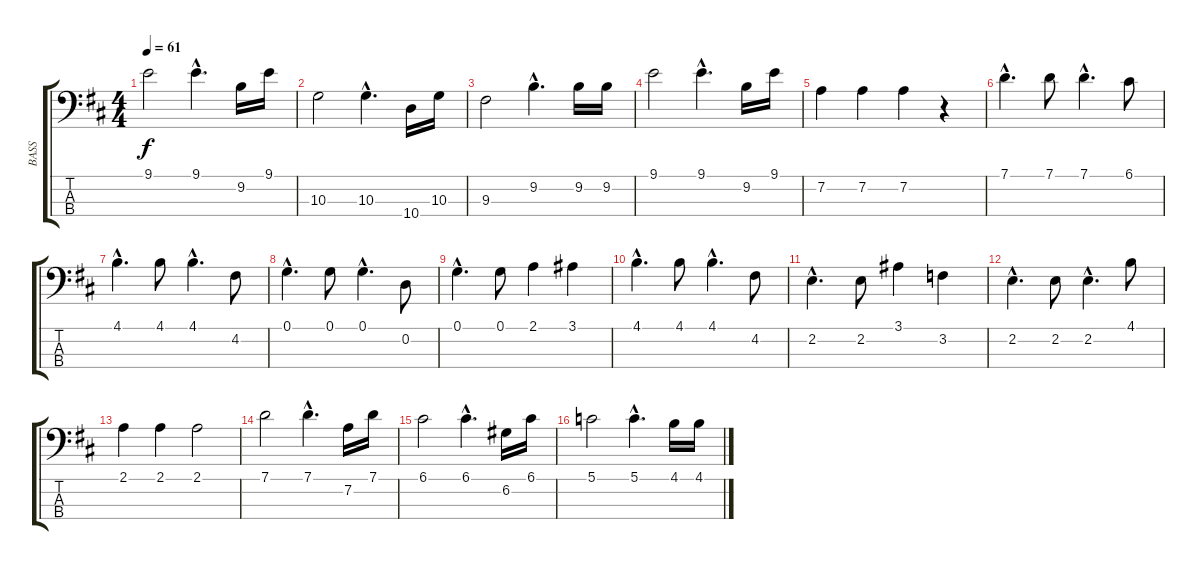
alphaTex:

\track ("BASS" "BASS") {instrument electricbassfinger}
\staff {score tabs}
\tuning (G2 D2 A1 E1) {hide}
\ts (4 4)
\tempo 61
\clef f4
\ks d
9.1.2{dy f} 9.1{hac}.4{d} 9.2.16 9.1.16 |
10.3.2 10.3{hac}.4{d} 10.4.16 10.3.16 |
9.3.2 9.2{hac}.4{d} 9.2.16 9.2.16 |
9.1.2 9.1{hac}.4{d} 9.2.16 9.1.16 |
7.2.4 7.2.4 7.2.4 r.4 |
7.1{hac}.4{d} 7.1.8 7.1{hac}.4{d} 6.1.8 |
4.1{hac}.4{d} 4.1.8 4.1{hac}.4{d} 4.2.8 |
0.1{hac}.4{d} 0.1.8 0.1{hac}.4{d} 0.2.8 |
0.1{hac}.4{d} 0.1.8 2.1.4 3.1.4 |
4.1{hac}.4{d} 4.1.8 4.1{hac}.4{d} 4.2.8 |
2.2{hac}.4{d} 2.2.8 3.1.4 3.2.4 |
2.2{hac}.4{d} 2.2.8 2.2{hac}.4{d} 4.1.8 |
2.1.4 2.1.4 2.1.2 |
7.1.2 7.1{hac}.4{d} 7.2.16 7.1.16 |
6.1.2 6.1{hac}.4{d} 6.2.16 6.1.16 |
5.1.2 5.1{hac}.4{d} 4.1.16 4.1.16
